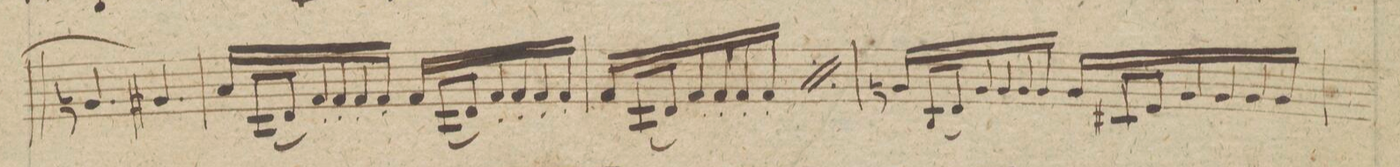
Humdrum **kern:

**kern	**dynam
*I"Violino 2do	*
*clefG2	*
*k[f#c#g#]	*
*M6/8	*
4.gn/	.
4.g#X/)	.
=41	=41
16a/LL	.
(32A/L	.
32d/J)	.
16f#'/	.
16f#'/	.
16f#'/	.
16f#'/JJ	.
16f#/LL	.
(32A/L	.
32d/J)	.
16f#'/	.
16f#'/	.
16f#'/	.
16f#'/JJ	.
=42	=42
16f#/LL	.
(32A/L	.
32d/J)	.
16f#'/	.
16f#'/	.
16f#'/	.
16f#'/JJ	.
*rep	*
16f#/LL	.
(32A/L	.
32d/J)	.
16f#'/	.
16f#'/	.
16f#'/	.
16f#'/JJ	.
*Xrep	*
=43	=43
16gn/LL	.
(32B/L	.
32d/J)	.
16g/	.
16g/	.
16g/	.
16g/JJ	.
16g/LL	.
32c#X/L	.
32e/J	.
16g/	.
16g/	.
16g/	.
16g/JJ	.
=44	=44
*-	*-
